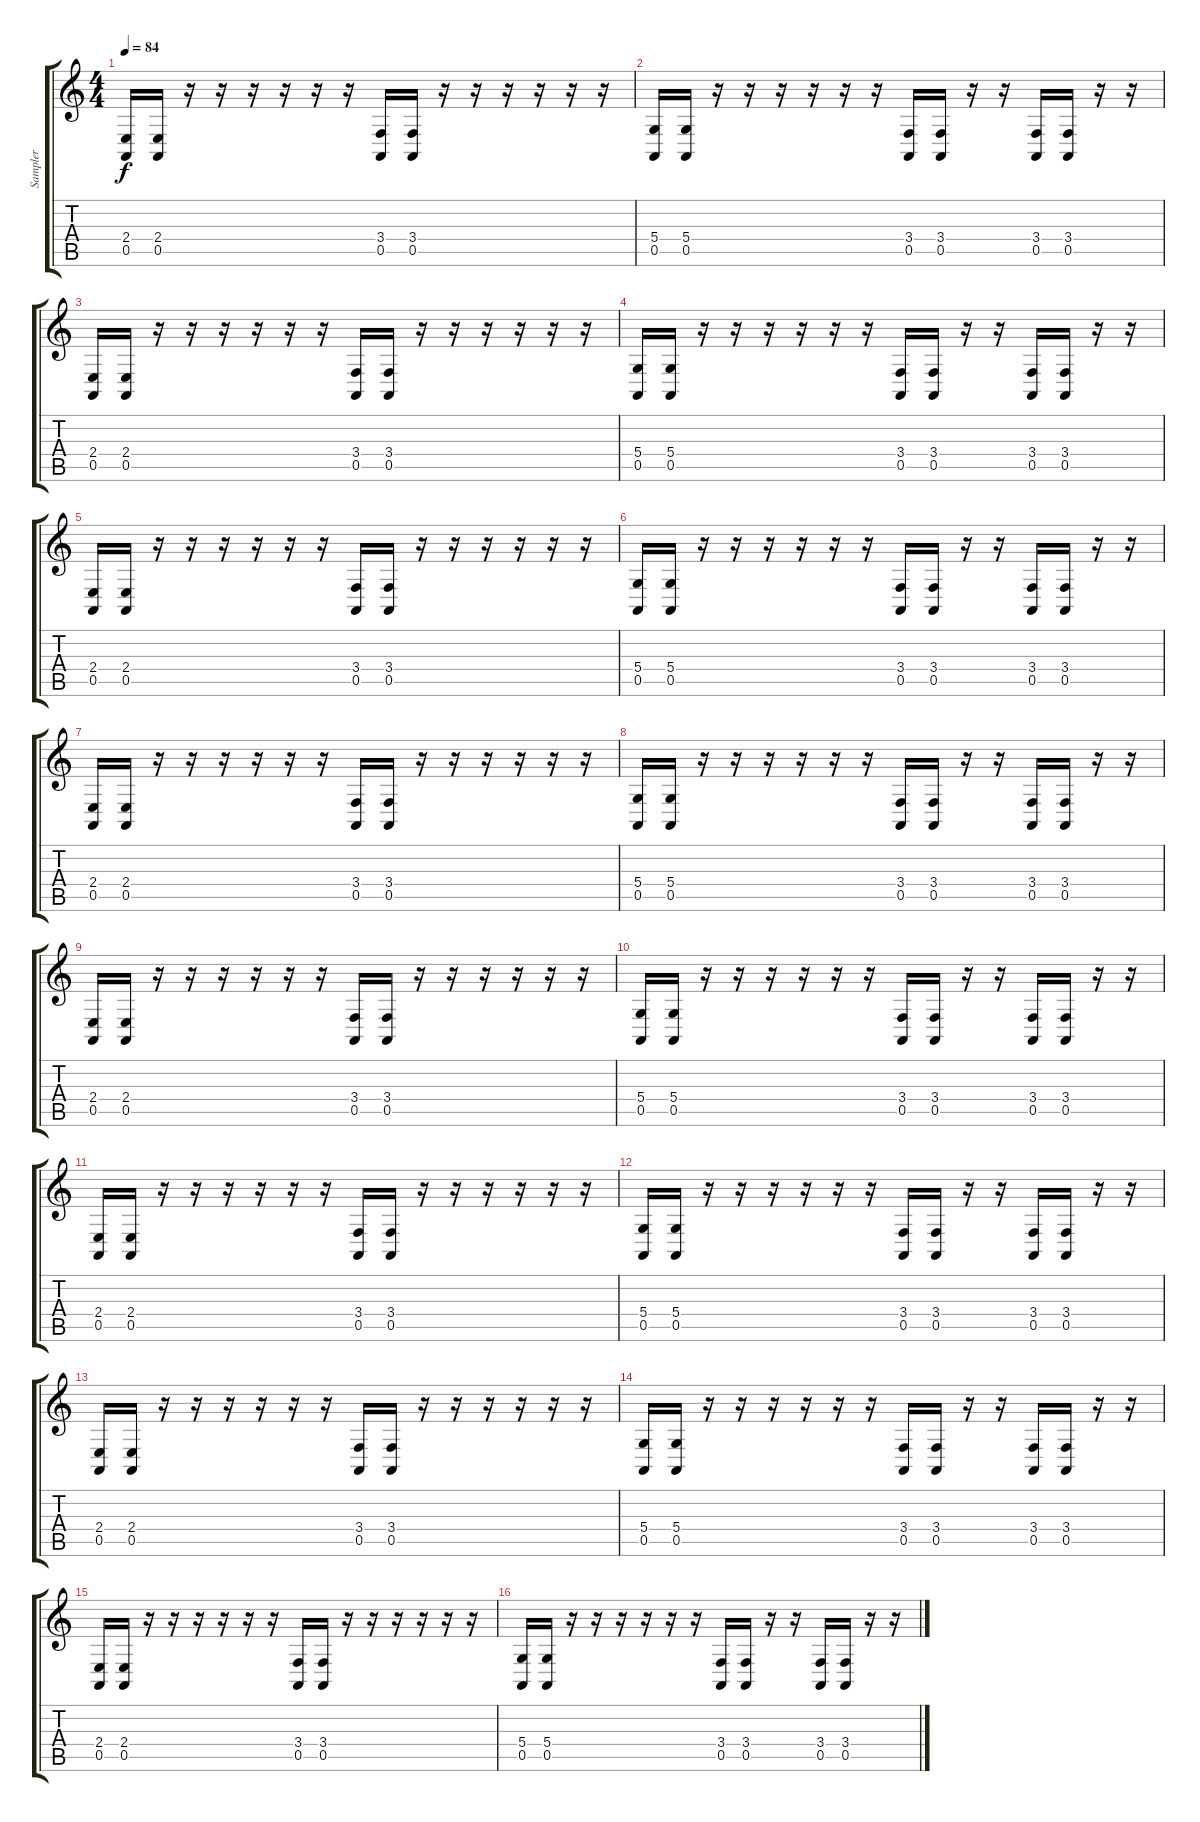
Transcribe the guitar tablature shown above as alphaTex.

\track ("Sampler" "Sampler") {instrument viola}
\staff {score tabs}
\tuning (E4 B3 G3 D3 A2 E2) {hide}
\ts (4 4)
\tempo 84
\clef g2
\ks c
(2.4 0.5).16{dy f} (2.4 0.5).16 r.16 r.16 r.16 r.16 r.16 r.16 (3.4 0.5).16 (3.4 0.5).16 r.16 r.16 r.16 r.16 r.16 r.16 |
(5.4 0.5).16 (5.4 0.5).16 r.16 r.16 r.16 r.16 r.16 r.16 (3.4 0.5).16 (3.4 0.5).16 r.16 r.16 (3.4 0.5).16 (3.4 0.5).16 r.16 r.16 |
(2.4 0.5).16 (2.4 0.5).16 r.16 r.16 r.16 r.16 r.16 r.16 (3.4 0.5).16 (3.4 0.5).16 r.16 r.16 r.16 r.16 r.16 r.16 |
(5.4 0.5).16 (5.4 0.5).16 r.16 r.16 r.16 r.16 r.16 r.16 (3.4 0.5).16 (3.4 0.5).16 r.16 r.16 (3.4 0.5).16 (3.4 0.5).16 r.16 r.16 |
(2.4 0.5).16 (2.4 0.5).16 r.16 r.16 r.16 r.16 r.16 r.16 (3.4 0.5).16 (3.4 0.5).16 r.16 r.16 r.16 r.16 r.16 r.16 |
(5.4 0.5).16 (5.4 0.5).16 r.16 r.16 r.16 r.16 r.16 r.16 (3.4 0.5).16 (3.4 0.5).16 r.16 r.16 (3.4 0.5).16 (3.4 0.5).16 r.16 r.16 |
(2.4 0.5).16 (2.4 0.5).16 r.16 r.16 r.16 r.16 r.16 r.16 (3.4 0.5).16 (3.4 0.5).16 r.16 r.16 r.16 r.16 r.16 r.16 |
(5.4 0.5).16 (5.4 0.5).16 r.16 r.16 r.16 r.16 r.16 r.16 (3.4 0.5).16 (3.4 0.5).16 r.16 r.16 (3.4 0.5).16 (3.4 0.5).16 r.16 r.16 |
(2.4 0.5).16 (2.4 0.5).16 r.16 r.16 r.16 r.16 r.16 r.16 (3.4 0.5).16 (3.4 0.5).16 r.16 r.16 r.16 r.16 r.16 r.16 |
(5.4 0.5).16 (5.4 0.5).16 r.16 r.16 r.16 r.16 r.16 r.16 (3.4 0.5).16 (3.4 0.5).16 r.16 r.16 (3.4 0.5).16 (3.4 0.5).16 r.16 r.16 |
(2.4 0.5).16 (2.4 0.5).16 r.16 r.16 r.16 r.16 r.16 r.16 (3.4 0.5).16 (3.4 0.5).16 r.16 r.16 r.16 r.16 r.16 r.16 |
(5.4 0.5).16 (5.4 0.5).16 r.16 r.16 r.16 r.16 r.16 r.16 (3.4 0.5).16 (3.4 0.5).16 r.16 r.16 (3.4 0.5).16 (3.4 0.5).16 r.16 r.16 |
(2.4 0.5).16 (2.4 0.5).16 r.16 r.16 r.16 r.16 r.16 r.16 (3.4 0.5).16 (3.4 0.5).16 r.16 r.16 r.16 r.16 r.16 r.16 |
(5.4 0.5).16 (5.4 0.5).16 r.16 r.16 r.16 r.16 r.16 r.16 (3.4 0.5).16 (3.4 0.5).16 r.16 r.16 (3.4 0.5).16 (3.4 0.5).16 r.16 r.16 |
(2.4 0.5).16 (2.4 0.5).16 r.16 r.16 r.16 r.16 r.16 r.16 (3.4 0.5).16 (3.4 0.5).16 r.16 r.16 r.16 r.16 r.16 r.16 |
(5.4 0.5).16 (5.4 0.5).16 r.16 r.16 r.16 r.16 r.16 r.16 (3.4 0.5).16 (3.4 0.5).16 r.16 r.16 (3.4 0.5).16 (3.4 0.5).16 r.16 r.16
